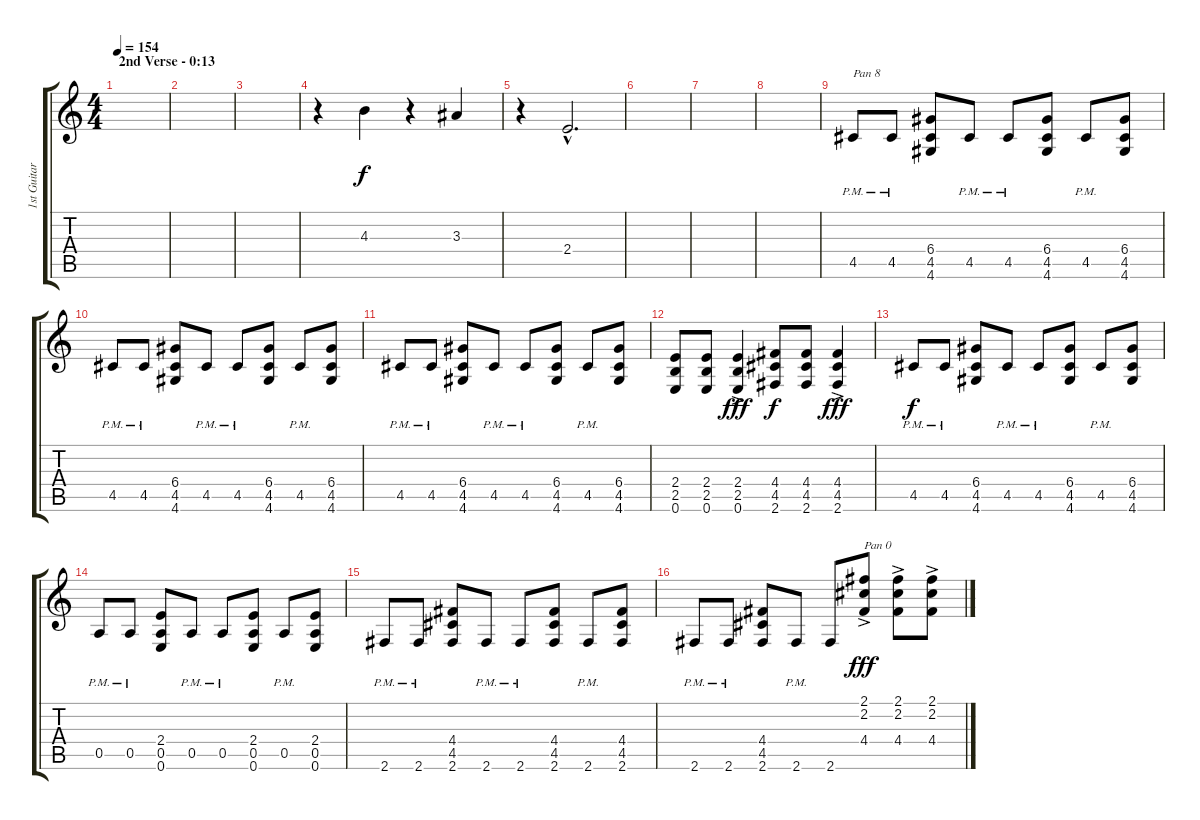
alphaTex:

\track ("1st Guitar" "1st Guitar") {instrument overdrivenguitar}
\staff {score tabs}
\tuning (E4 B3 G3 D3 A2 E2) {hide}
\ts (4 4)
\section ("" "2nd Verse - 0:13")
\tempo 154
\clef g2
\ks c
|
|
|
r.4 4.3.4 r.4 3.3.4 |
r.4 2.4{hac}.2{d} |
|
|
|
4.5{pm}.8{txt "Pan 8" balance 16} 4.5{pm}.8 (6.4 4.5 4.6).8 4.5{pm}.8 4.5{pm}.8 (6.4 4.5 4.6).8 4.5{pm}.8 (6.4 4.5 4.6).8 |
4.5{pm}.8 4.5{pm}.8 (6.4 4.5 4.6).8 4.5{pm}.8 4.5{pm}.8 (6.4 4.5 4.6).8 4.5{pm}.8 (6.4 4.5 4.6).8 |
4.5{pm}.8 4.5{pm}.8 (6.4 4.5 4.6).8 4.5{pm}.8 4.5{pm}.8 (6.4 4.5 4.6).8 4.5{pm}.8 (6.4 4.5 4.6).8 |
(2.4 2.5 0.6).8 (2.4 2.5 0.6).8 (2.4{ac} 2.5{ac} 0.6{ac}).4{dy fff} (4.4 4.5 2.6).8{dy f} (4.4 4.5 2.6).8 (4.4{ac} 4.5{ac} 2.6{ac}).4{dy fff} |
4.5{pm}.8{dy f} 4.5{pm}.8 (6.4 4.5 4.6).8 4.5{pm}.8 4.5{pm}.8 (6.4 4.5 4.6).8 4.5{pm}.8 (6.4 4.5 4.6).8 |
0.5{pm}.8 0.5{pm}.8 (2.4 0.5 0.6).8 0.5{pm}.8 0.5{pm}.8 (2.4 0.5 0.6).8 0.5{pm}.8 (2.4 0.5 0.6).8 |
2.6{pm}.8 2.6{pm}.8 (4.4 4.5 2.6).8 2.6{pm}.8 2.6{pm}.8 (4.4 4.5 2.6).8 2.6{pm}.8 (4.4 4.5 2.6).8 |
2.6{pm}.8 2.6{pm}.8 (4.4 4.5 2.6).8 2.6{pm}.8 2.6.8 (2.1{ac} 2.2 4.4).8{txt "Pan 0" dy fff balance 8} (2.1{ac} 2.2 4.4).8 (2.1{ac} 2.2 4.4).8
